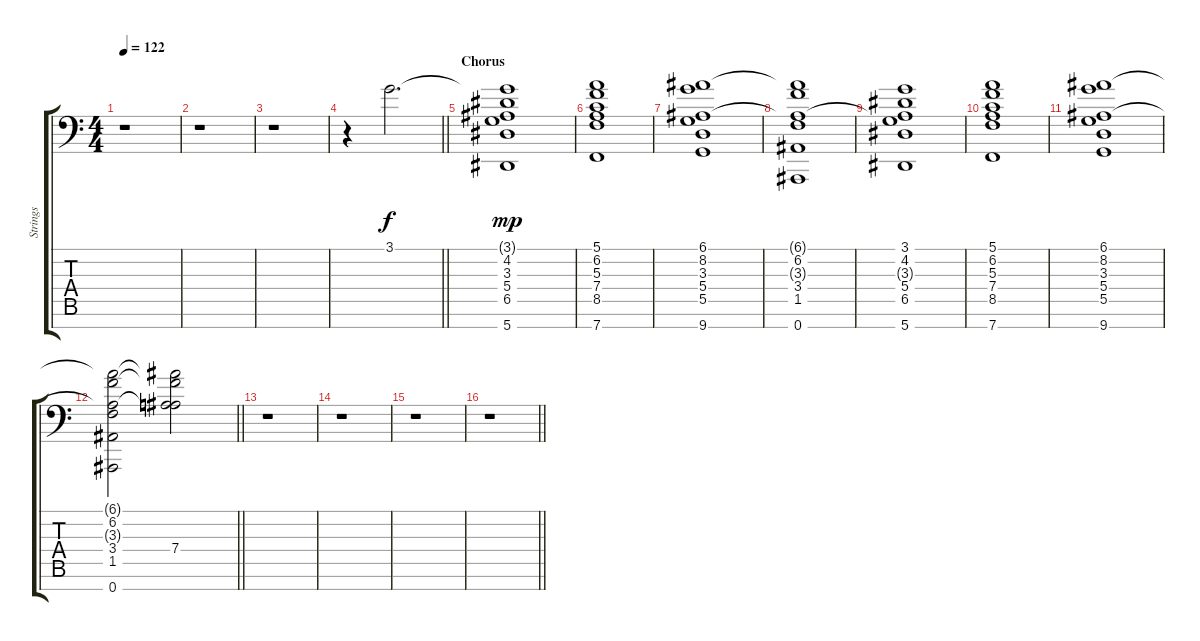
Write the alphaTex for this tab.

\track ("Strings" "Strings") {instrument stringensemble1}
\staff {score tabs}
\tuning (E4 B3 G3 D3 A2 E2 Bb1) {hide}
\ts (4 4)
\tempo 122
\clef f4
\ks c
r.1{dy f} |
r.1 |
r.1 |
\barLineRight lightlight
r.4{volume 0} 3.1.2{d volume 11} |
\section ("" "Chorus")
(3.1{t} 4.2 3.3 5.4 6.5 5.7).1{dy mp} |
(5.1 6.2 5.3 7.4 8.5 7.7).1 |
(6.1 8.2 3.3 5.4 5.5 9.7).1 |
(6.1{t} 6.2 3.3{t} 3.4 1.5 0.7).1 |
(3.1 4.2 3.3{t} 5.4 6.5 5.7).1 |
(5.1 6.2 5.3 7.4 8.5 7.7).1 |
(6.1 8.2 3.3 5.4 5.5 9.7).1 |
\barLineRight lightlight
(6.1{t} 6.2 3.3{t} 3.4 1.5 0.7).2{volume 4} (6.1{t} 6.2{t} 3.3{t} 7.4).2 |
r.1 |
r.1{volume 11} |
r.1 |
\barLineRight lightlight
r.1
